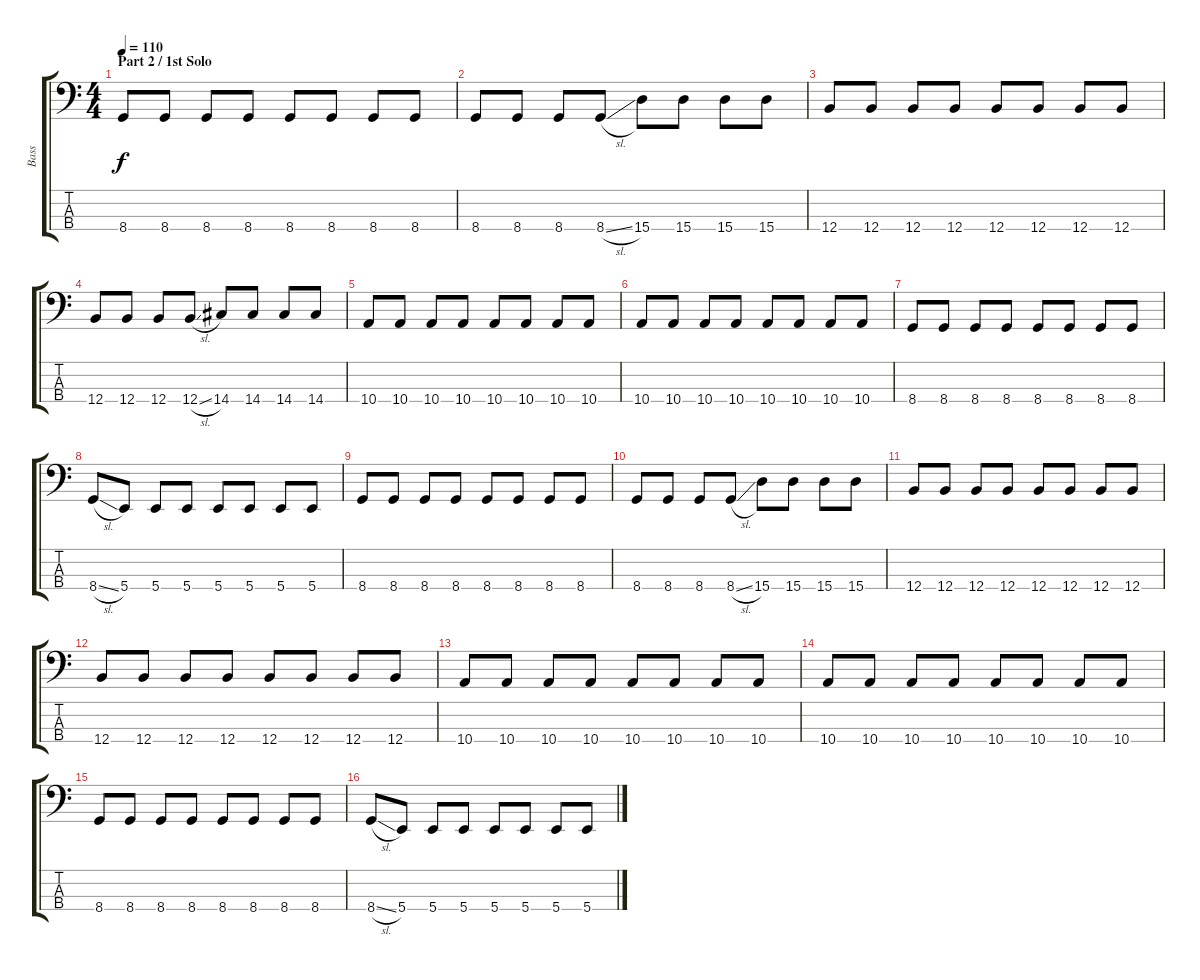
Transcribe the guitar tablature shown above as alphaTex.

\track ("Bass" "Bass") {instrument electricbassfinger}
\staff {score tabs}
\tuning (D2 A1 E1 B0) {hide}
\ts (4 4)
\section ("" "Part 2 / 1st Solo")
\tempo 110
\clef f4
\ks c
8.4.8{dy f} 8.4.8 8.4.8 8.4.8 8.4.8 8.4.8 8.4.8 8.4.8 |
8.4.8 8.4.8 8.4.8 8.4{sl}.8 15.4.8 15.4.8 15.4.8 15.4.8 |
12.4.8 12.4.8 12.4.8 12.4.8 12.4.8 12.4.8 12.4.8 12.4.8 |
12.4.8 12.4.8 12.4.8 12.4{sl}.8 14.4.8 14.4.8 14.4.8 14.4.8 |
10.4.8 10.4.8 10.4.8 10.4.8 10.4.8 10.4.8 10.4.8 10.4.8 |
10.4.8 10.4.8 10.4.8 10.4.8 10.4.8 10.4.8 10.4.8 10.4.8 |
8.4.8 8.4.8 8.4.8 8.4.8 8.4.8 8.4.8 8.4.8 8.4.8 |
8.4{sl}.8 5.4.8 5.4.8 5.4.8 5.4.8 5.4.8 5.4.8 5.4.8 |
8.4.8 8.4.8 8.4.8 8.4.8 8.4.8 8.4.8 8.4.8 8.4.8 |
8.4.8 8.4.8 8.4.8 8.4{sl}.8 15.4.8 15.4.8 15.4.8 15.4.8 |
12.4.8 12.4.8 12.4.8 12.4.8 12.4.8 12.4.8 12.4.8 12.4.8 |
12.4.8 12.4.8 12.4.8 12.4.8 12.4.8 12.4.8 12.4.8 12.4.8 |
10.4.8 10.4.8 10.4.8 10.4.8 10.4.8 10.4.8 10.4.8 10.4.8 |
10.4.8 10.4.8 10.4.8 10.4.8 10.4.8 10.4.8 10.4.8 10.4.8 |
8.4.8 8.4.8 8.4.8 8.4.8 8.4.8 8.4.8 8.4.8 8.4.8 |
8.4{sl}.8 5.4.8 5.4.8 5.4.8 5.4.8 5.4.8 5.4.8 5.4.8
